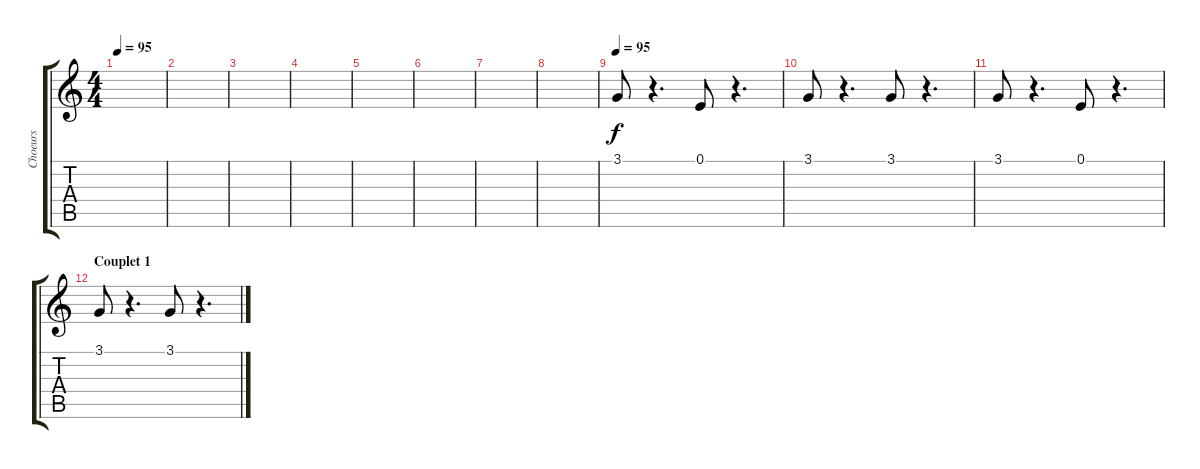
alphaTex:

\track ("Choeurs" "Choeurs") {instrument pad1newage}
\staff {score tabs}
\tuning (E4 B3 G3 D3 A2 E2) {hide}
\ts (4 4)
\tempo 95
\tempo 70
\tempo 95
\clef g2
\ks c
|
|
|
|
|
|
|
|
\tempo 95
3.1.8 r.4{d} 0.1.8 r.4{d} |
3.1.8 r.4{d} 3.1.8 r.4{d} |
3.1.8 r.4{d} 0.1.8 r.4{d} |
\section ("" "Couplet 1")
3.1.8 r.4{d} 3.1.8 r.4{d}
